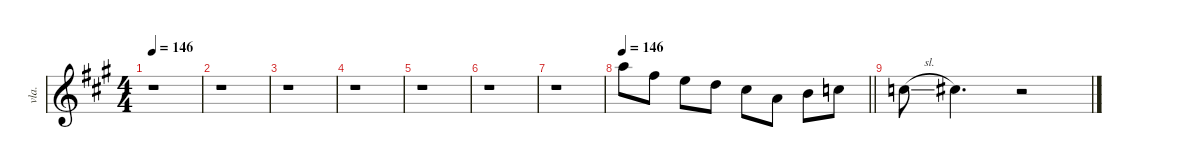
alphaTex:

\defaultSystemsLayout 4
\hideDynamics
\bracketExtendMode nobrackets
\otherSystemsTrackNameOrientation horizontal
\track ("Violin" "vla.") {defaultSystemsLayout 4 instrument viola}
\staff {score}
\tuning (E4 B3 G3 D3 A2 E2)
\ts (4 4)
\tempo 146
\clef g2
\ks a
r.1{dy f beam Down} |
r.1{beam Down} |
r.1{beam Down} |
r.1{beam Down} |
r.1{beam Down} |
r.1{beam Down} |
r.1{beam Down} |
\tempo 146
\tempo (75 0.875 hide)
\barLineRight lightlight
17.1{acc forcenatural}.8{beam Down} 14.1{acc #}.8{beam Down} 12.1{acc forcenatural}.8{beam Down} 10.1{acc forcenatural}.8{beam Down} 9.1{acc #}.8{beam Down} 10.2{acc forcenatural}.8{beam Down} 12.2{acc forcenatural}.8{beam Down} 13.2{acc forcenatural}.8{beam Down} |
13.2{sl acc forcenatural}.8{beam Down} 14.2{acc #}.4{d beam Down} r.2{beam Down}
